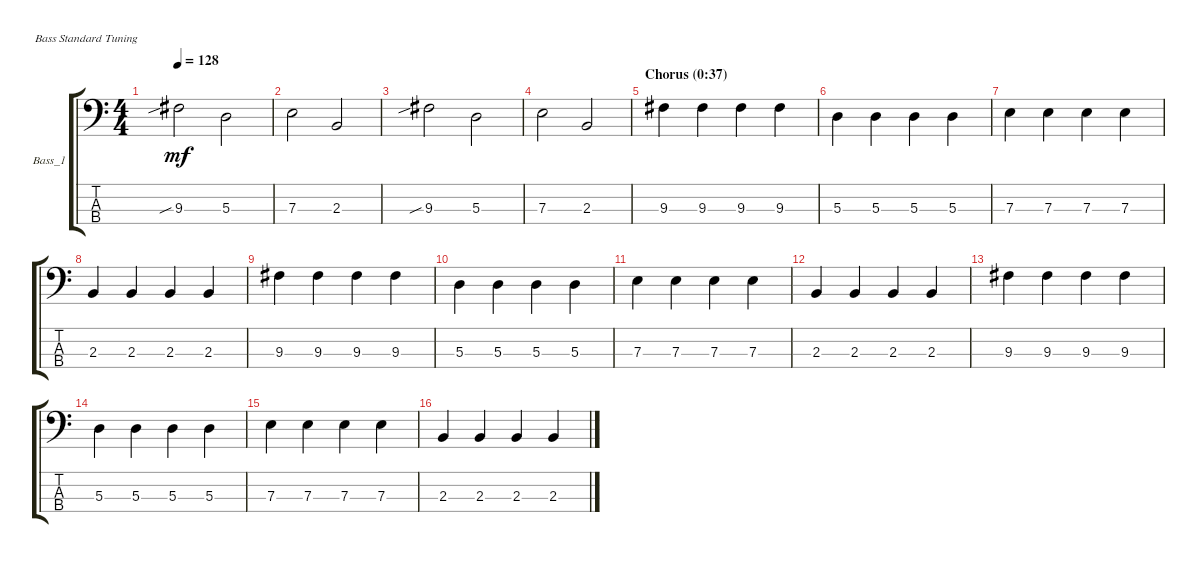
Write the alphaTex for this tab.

\defaultSystemsLayout 4
\bracketExtendMode groupsimilarinstruments
\firstSystemTrackNameOrientation horizontal
\otherSystemsTrackNameOrientation horizontal
\track ("Bass_1" "Bass_1") {instrument electricbassfinger}
\staff {score tabs}
\tuning (G2 D2 A1 E1)
\ts (4 4)
\tempo 128
\clef f4
\ks c
9.3{sib}.2{dy mf} 5.3.2 |
7.3.2 2.3.2 |
9.3{sib}.2 5.3.2 |
7.3.2 2.3.2 |
\section ("" "Chorus (0:37)")
9.3.4 9.3.4 9.3.4 9.3.4 |
5.3.4 5.3.4 5.3.4 5.3.4 |
7.3.4 7.3.4 7.3.4 7.3.4 |
2.3.4 2.3.4 2.3.4 2.3.4 |
9.3.4 9.3.4 9.3.4 9.3.4 |
5.3.4 5.3.4 5.3.4 5.3.4 |
7.3.4 7.3.4 7.3.4 7.3.4 |
2.3.4 2.3.4 2.3.4 2.3.4 |
9.3.4 9.3.4 9.3.4 9.3.4 |
5.3.4 5.3.4 5.3.4 5.3.4 |
7.3.4 7.3.4 7.3.4 7.3.4 |
2.3.4 2.3.4 2.3.4 2.3.4
